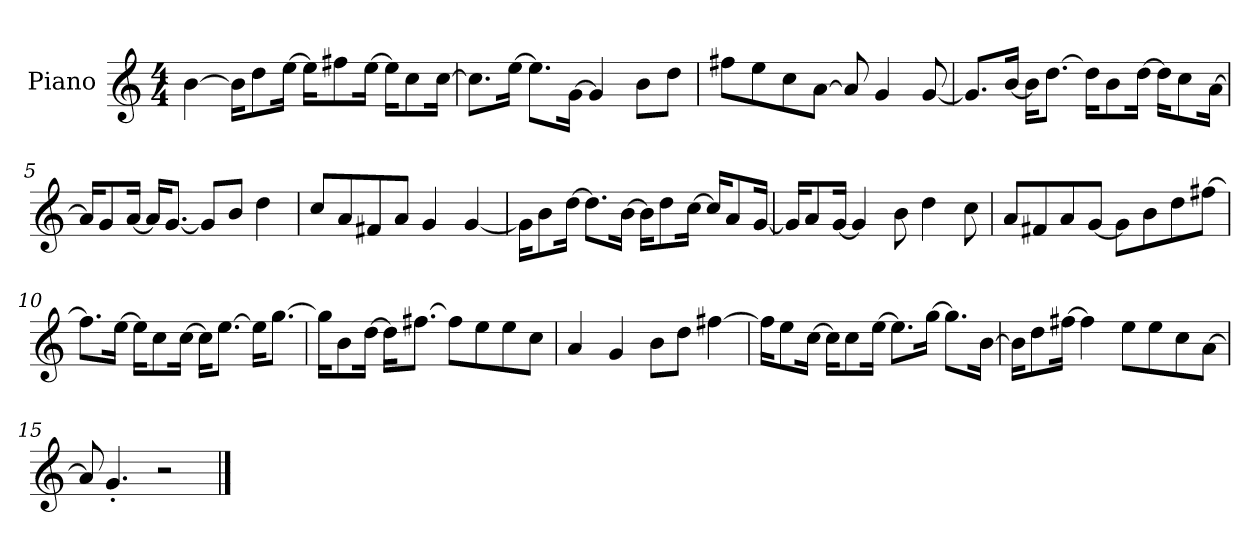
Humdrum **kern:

**kern
*part1
*staff1
*I"Piano
*I'P-no
*clefG2
*k[]
*M4/4
*MM90
=1
[4b\
16b\KL]
8dd\
[16ee\Jk
16ee\KL]
8ff#X\
[16ee\Jk
16ee\KL]
8cc\
[16cc\Jk
=2
8.cc\L]
[16ee\Jk
8.ee\L]
[16g\Jk
4g/]
8b\L
8dd\J
=3
8ff#X\L
8ee\
8cc\
[8a\J
8a/]
4g/
[8g/
=4
8.g/L]
[16b/Jk
16b\KL]
[8.dd\J
16dd\KL]
8b\
[16dd\Jk
16dd\KL]
8cc\
[16a\Jk
!!LO:LB:g=z
=5
16a/KL]
8g/
[16a/Jk
16a/KL]
[8.g/J
8g/L]
8b/J
4dd\
=6
8cc/L
8a/
8f#X/
8a/J
4g/
[4g/
=7
16g\KL]
8b\
[16dd\Jk
8.dd\L]
[16b\Jk
16b\KL]
8dd\
[16cc\Jk
16cc/KL]
8a/
[16g/Jk
=8
16g/KL]
8a/
[16g/Jk
4g/]
8b\
4dd\
8cc\
=9
8a/L
8f#X/
8a/
[8g/J
8g\L]
8b\
8dd\
[8ff#X\J
!!LO:LB:g=z
=10
8.ff#\L]
[16ee\Jk
16ee\KL]
8cc\
[16cc\Jk
16cc\KL]
[8.ee\J
16ee\KL]
[8.gg\J
=11
16gg\KL]
8b\
[16dd\Jk
16dd\KL]
[8.ff#X\J
8ff#\L]
8ee\
8ee\
8cc\J
=12
4a/
4g/
8b\L
8dd\J
[4ff#X\
=13
16ff#\KL]
8ee\
[16cc\Jk
16cc\KL]
8cc\
[16ee\Jk
8.ee\L]
[16gg\Jk
8.gg\L]
[16b\Jk
!!LO:LB:g=z
=14
16b\KL]
8dd\
[16ff#X\Jk
4ff#\]
8ee\L
8ee\
8cc\
[8a\J
=15
8a/]
4.g'/
2r
==
*-
